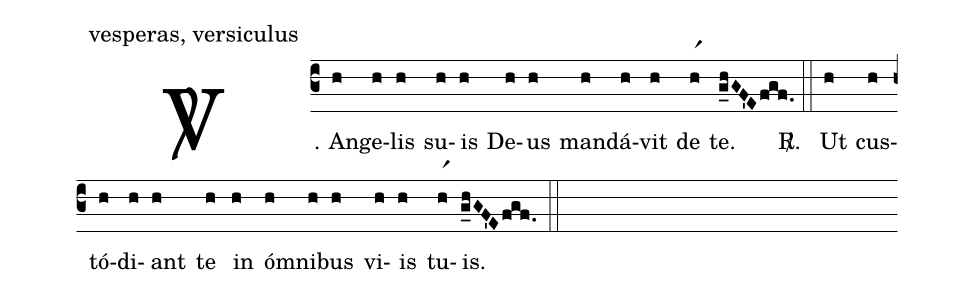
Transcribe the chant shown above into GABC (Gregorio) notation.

office-part: vesperas, versiculus;
%%
(c3)
<sp>V/</sp>. {A}n(h)ge(h)lis(h) su(h)is(h) De(h)us(h) man(h)dá(h)vit(h) de(hr1) te.(g_hGF'Efgf.) <sp>R/</sp>.(::)
Ut(h) cus(h)tó(h)di(h)ant(h) te(h) in(h) óm(h)ni(h)bus(h) vi(h)is(h) tu(hr1)is.(g_hGF'Efgf.) (::)
